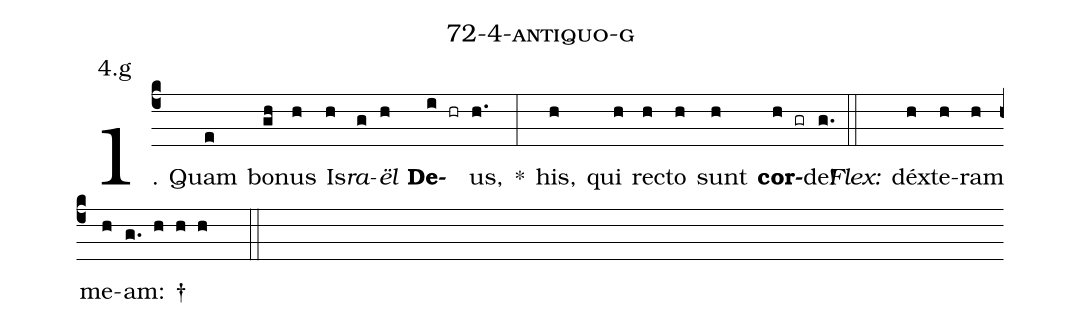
name: 72-4-antiquo-g;
annotation: 4.g;
%%
(c4)1. Quam(e) bo(gh)nus(h) Is(h)<i>ra</i>(g)<i>ël</i>(h) <b>De</b>(i hr)us,(h.) *(:) his,(h) qui(h) rec(h)to(h) sunt(h) <b>cor</b>(h gr)de!(g.) (::)
<i>Flex:</i>()  déx(h)te(h)ram(h) me(h)am: †(g. h h h  ::)
